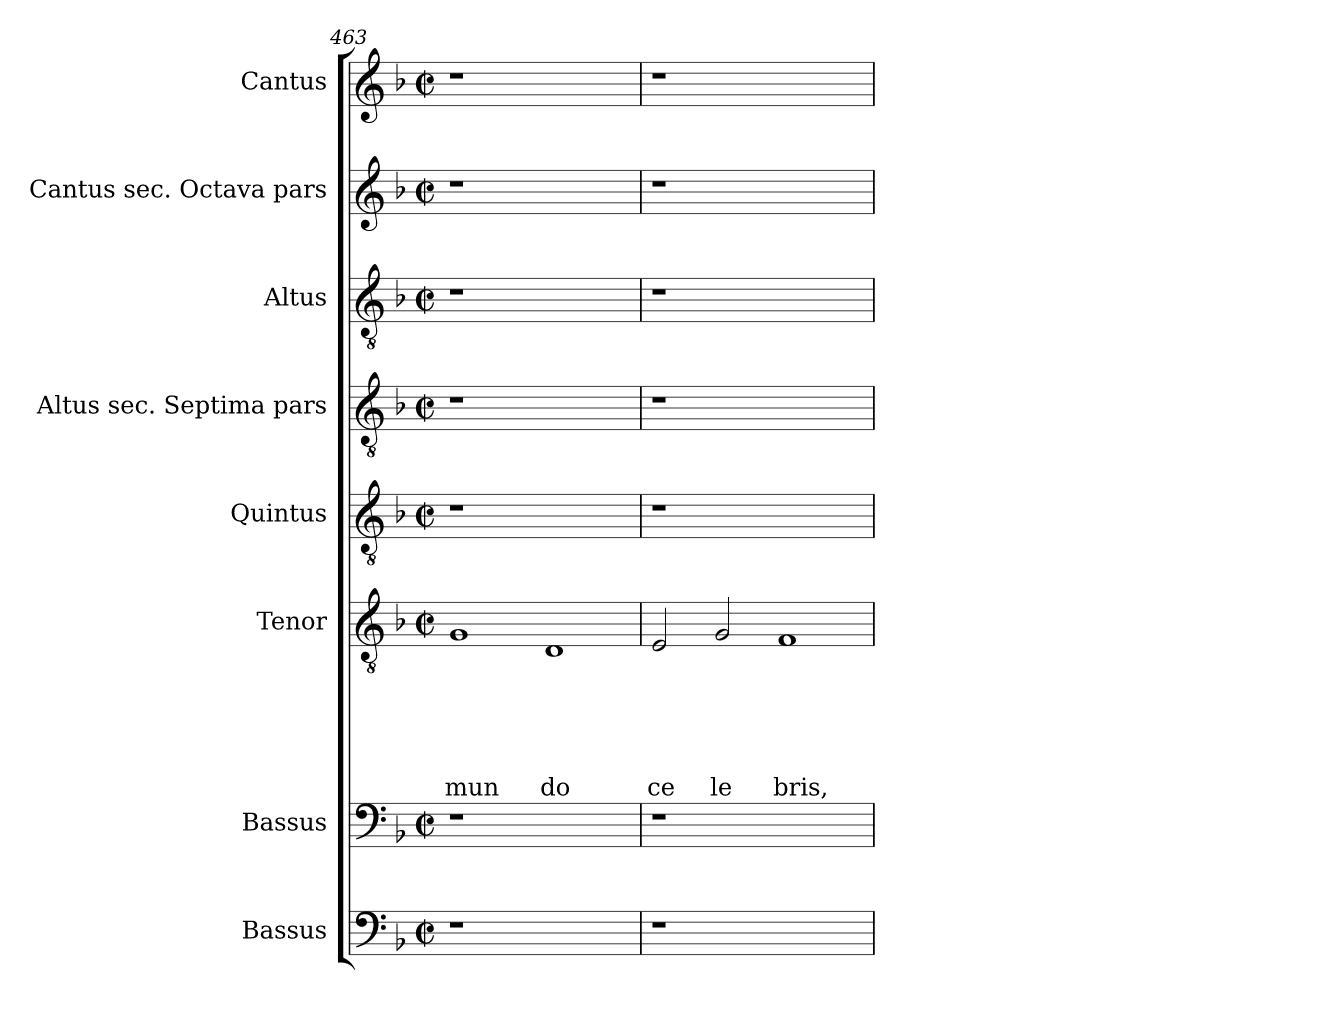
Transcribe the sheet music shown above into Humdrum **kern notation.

**kern	**kern	**kern	**text	**text	**text	**text	**text	**text	**kern	**kern	**kern	**kern	**kern
*part8	*part7	*part6	*part6	*part6	*part6	*part6	*part6	*part6	*part5	*part4	*part3	*part2	*part1
*staff8	*staff7	*staff6	*staff6	*staff6	*staff6	*staff6	*staff6	*staff6	*staff5	*staff4	*staff3	*staff2	*staff1
*I"Bassus	*I"Bassus	*I"Tenor	*	*	*	*	*	*	*I"Quintus	*I"Altus sec. Septima pars	*I"Altus	*I"Cantus sec. Octava pars	*I"Cantus
*	*I'Bassus	*I'Tenor	*	*	*	*	*	*	*I'Quintus	*	*I'Altus	*	*I'Cantus
*clefF4	*clefF4	*clefGv2	*	*	*	*	*	*	*clefGv2	*clefGv2	*clefGv2	*clefG2	*clefG2
*k[b-]	*k[b-]	*k[b-]	*	*	*	*	*	*	*k[b-]	*k[b-]	*k[b-]	*k[b-]	*k[b-]
*F:	*F:	*F:	*	*	*	*	*	*	*F:	*F:	*F:	*F:	*F:
*M2/2	*M2/2	*M2/2	*	*	*	*	*	*	*M2/2	*M2/2	*M2/2	*M2/2	*M2/2
*met(c|)	*met(c|)	*met(c|)	*	*	*	*	*	*	*met(c|)	*met(c|)	*met(c|)	*met(c|)	*met(c|)
=463	=463	=463	=463	=463	=463	=463	=463	=463	=463	=463	=463	=463	=463
!	!	!	!	!	!	!	!	!LO:LY:b	!	!	!	!	!
1r	1r	1G	.	.	.	.	.	mun	1r	1r	1r	1r	1r
!	!	!	!	!	!	!	!	!LO:LY:b	!	!	!	!	!
1ryy	1ryy	1D	.	.	.	.	.	do	1ryy	1ryy	1ryy	1ryy	1ryy
=464	=464	=464	=464	=464	=464	=464	=464	=464	=464	=464	=464	=464	=464
!	!	!	!	!	!	!	!	!LO:LY:b	!	!	!	!	!
1r	1r	2E/	.	.	.	.	.	ce	1r	1r	1r	1r	1r
!	!	!	!	!	!	!	!	!LO:LY:b	!	!	!	!	!
.	.	2G/	.	.	.	.	.	le	.	.	.	.	.
!	!	!	!	!	!	!	!	!LO:LY:b	!	!	!	!	!
1ryy	1ryy	1F	.	.	.	.	.	bris,	1ryy	1ryy	1ryy	1ryy	1ryy
=	=	=	=	=	=	=	=	=	=	=	=	=	=
*-	*-	*-	*-	*-	*-	*-	*-	*-	*-	*-	*-	*-	*-
